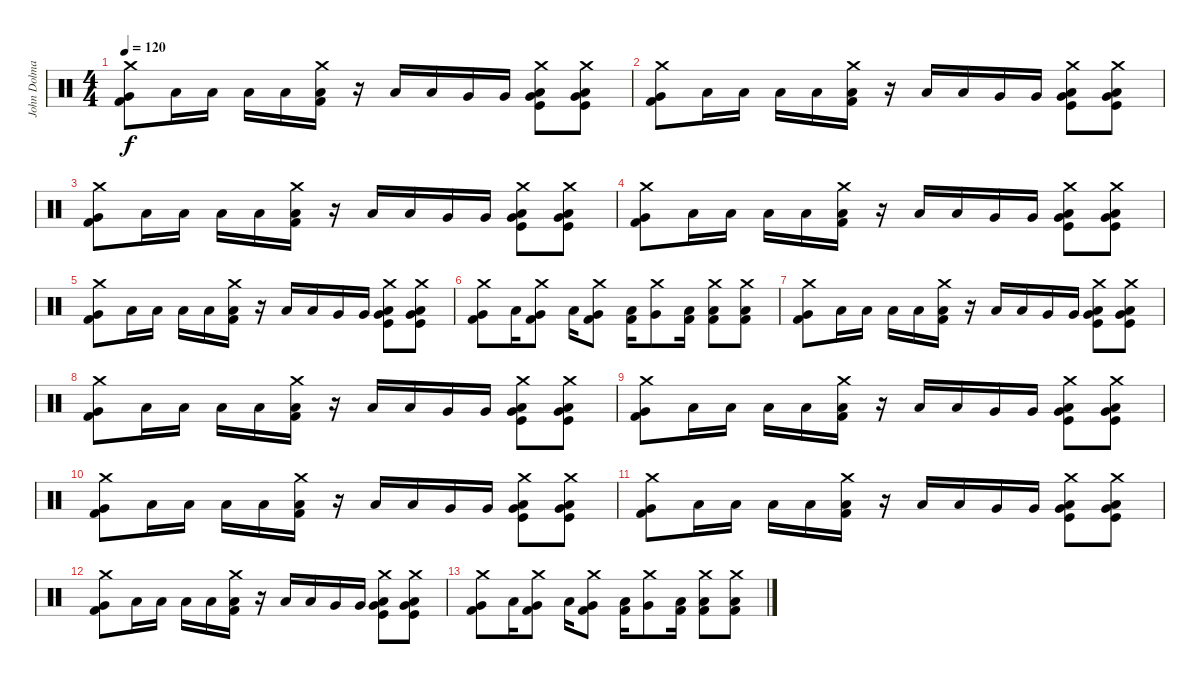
\track ("John Dolmayan" "John Dolma") {instrument percussion}
\staff {score}
\articulation defaults
\ts (4 4)
\tempo 120
\clef neutral
\ks c
("Crash medium (hit)" "Very Low Tom (hit)" "Kick (hit) 2").8{dy f} "Low Tom (hit)".16 "Low Tom (hit)".16 "Low Tom (hit)".16 "Low Tom (hit)".16 ("Crash medium (hit)" "Low Tom (hit)" "Kick (hit) 2").16 r.16 "Low Tom (hit)".16 "Low Tom (hit)".16 "Very Low Tom (hit)".16 "Very Low Tom (hit)".16 ("Crash medium (hit)" "Low Tom (hit)" "Very Low Tom (hit)" "Kick (hit)").8 ("Crash medium (hit)" "Low Tom (hit)" "Very Low Tom (hit)" "Kick (hit)").8 |
("Crash medium (hit)" "Very Low Tom (hit)" "Kick (hit) 2").8 "Low Tom (hit)".16 "Low Tom (hit)".16 "Low Tom (hit)".16 "Low Tom (hit)".16 ("Crash medium (hit)" "Low Tom (hit)" "Kick (hit) 2").16 r.16 "Low Tom (hit)".16 "Low Tom (hit)".16 "Very Low Tom (hit)".16 "Very Low Tom (hit)".16 ("Crash medium (hit)" "Low Tom (hit)" "Very Low Tom (hit)" "Kick (hit)").8 ("Crash medium (hit)" "Low Tom (hit)" "Very Low Tom (hit)" "Kick (hit)").8 |
("Crash medium (hit)" "Very Low Tom (hit)" "Kick (hit) 2").8 "Low Tom (hit)".16 "Low Tom (hit)".16 "Low Tom (hit)".16 "Low Tom (hit)".16 ("Crash medium (hit)" "Low Tom (hit)" "Kick (hit) 2").16 r.16 "Low Tom (hit)".16 "Low Tom (hit)".16 "Very Low Tom (hit)".16 "Very Low Tom (hit)".16 ("Crash medium (hit)" "Low Tom (hit)" "Very Low Tom (hit)" "Kick (hit)").8 ("Crash medium (hit)" "Low Tom (hit)" "Very Low Tom (hit)" "Kick (hit)").8 |
("Crash medium (hit)" "Very Low Tom (hit)" "Kick (hit) 2").8 "Low Tom (hit)".16 "Low Tom (hit)".16 "Low Tom (hit)".16 "Low Tom (hit)".16 ("Crash medium (hit)" "Low Tom (hit)" "Kick (hit) 2").16 r.16 "Low Tom (hit)".16 "Low Tom (hit)".16 "Very Low Tom (hit)".16 "Very Low Tom (hit)".16 ("Crash medium (hit)" "Low Tom (hit)" "Very Low Tom (hit)" "Kick (hit)").8 ("Crash medium (hit)" "Low Tom (hit)" "Very Low Tom (hit)" "Kick (hit)").8 |
("Crash medium (hit)" "Very Low Tom (hit)" "Kick (hit) 2").8 "Low Tom (hit)".16 "Low Tom (hit)".16 "Low Tom (hit)".16 "Low Tom (hit)".16 ("Crash medium (hit)" "Low Tom (hit)" "Kick (hit) 2").16 r.16 "Low Tom (hit)".16 "Low Tom (hit)".16 "Very Low Tom (hit)".16 "Very Low Tom (hit)".16 ("Crash medium (hit)" "Low Tom (hit)" "Very Low Tom (hit)" "Kick (hit)").8 ("Crash medium (hit)" "Low Tom (hit)" "Very Low Tom (hit)" "Kick (hit)").8 |
("Crash medium (hit)" "Very Low Tom (hit)" "Kick (hit) 2").8 "Low Tom (hit)".16 ("Crash medium (hit)" "Very Low Tom (hit)" "Kick (hit) 2").8 "Low Tom (hit)".16 ("Crash medium (hit)" "Very Low Tom (hit)" "Kick (hit) 2").8 ("Low Tom (hit)" "Kick (hit) 2").16 ("Crash medium (hit)" "Very Low Tom (hit)").8 ("Low Tom (hit)" "Kick (hit) 2").16 ("Crash medium (hit)" "Low Tom (hit)" "Kick (hit) 2").8 ("Crash medium (hit)" "Low Tom (hit)" "Kick (hit) 2").8 |
("Crash medium (hit)" "Very Low Tom (hit)" "Kick (hit) 2").8 "Low Tom (hit)".16 "Low Tom (hit)".16 "Low Tom (hit)".16 "Low Tom (hit)".16 ("Crash medium (hit)" "Low Tom (hit)" "Kick (hit) 2").16 r.16 "Low Tom (hit)".16 "Low Tom (hit)".16 "Very Low Tom (hit)".16 "Very Low Tom (hit)".16 ("Crash medium (hit)" "Low Tom (hit)" "Very Low Tom (hit)" "Kick (hit)").8 ("Crash medium (hit)" "Low Tom (hit)" "Very Low Tom (hit)" "Kick (hit)").8 |
("Crash medium (hit)" "Very Low Tom (hit)" "Kick (hit) 2").8 "Low Tom (hit)".16 "Low Tom (hit)".16 "Low Tom (hit)".16 "Low Tom (hit)".16 ("Crash medium (hit)" "Low Tom (hit)" "Kick (hit) 2").16 r.16 "Low Tom (hit)".16 "Low Tom (hit)".16 "Very Low Tom (hit)".16 "Very Low Tom (hit)".16 ("Crash medium (hit)" "Low Tom (hit)" "Very Low Tom (hit)" "Kick (hit)").8 ("Crash medium (hit)" "Low Tom (hit)" "Very Low Tom (hit)" "Kick (hit)").8 |
("Crash medium (hit)" "Very Low Tom (hit)" "Kick (hit) 2").8 "Low Tom (hit)".16 "Low Tom (hit)".16 "Low Tom (hit)".16 "Low Tom (hit)".16 ("Crash medium (hit)" "Low Tom (hit)" "Kick (hit) 2").16 r.16 "Low Tom (hit)".16 "Low Tom (hit)".16 "Very Low Tom (hit)".16 "Very Low Tom (hit)".16 ("Crash medium (hit)" "Low Tom (hit)" "Very Low Tom (hit)" "Kick (hit)").8 ("Crash medium (hit)" "Low Tom (hit)" "Very Low Tom (hit)" "Kick (hit)").8 |
("Crash medium (hit)" "Very Low Tom (hit)" "Kick (hit) 2").8 "Low Tom (hit)".16 "Low Tom (hit)".16 "Low Tom (hit)".16 "Low Tom (hit)".16 ("Crash medium (hit)" "Low Tom (hit)" "Kick (hit) 2").16 r.16 "Low Tom (hit)".16 "Low Tom (hit)".16 "Very Low Tom (hit)".16 "Very Low Tom (hit)".16 ("Crash medium (hit)" "Low Tom (hit)" "Very Low Tom (hit)" "Kick (hit)").8 ("Crash medium (hit)" "Low Tom (hit)" "Very Low Tom (hit)" "Kick (hit)").8 |
("Crash medium (hit)" "Very Low Tom (hit)" "Kick (hit) 2").8 "Low Tom (hit)".16 "Low Tom (hit)".16 "Low Tom (hit)".16 "Low Tom (hit)".16 ("Crash medium (hit)" "Low Tom (hit)" "Kick (hit) 2").16 r.16 "Low Tom (hit)".16 "Low Tom (hit)".16 "Very Low Tom (hit)".16 "Very Low Tom (hit)".16 ("Crash medium (hit)" "Low Tom (hit)" "Very Low Tom (hit)" "Kick (hit)").8 ("Crash medium (hit)" "Low Tom (hit)" "Very Low Tom (hit)" "Kick (hit)").8 |
("Crash medium (hit)" "Very Low Tom (hit)" "Kick (hit) 2").8 "Low Tom (hit)".16 "Low Tom (hit)".16 "Low Tom (hit)".16 "Low Tom (hit)".16 ("Crash medium (hit)" "Low Tom (hit)" "Kick (hit) 2").16 r.16 "Low Tom (hit)".16 "Low Tom (hit)".16 "Very Low Tom (hit)".16 "Very Low Tom (hit)".16 ("Crash medium (hit)" "Low Tom (hit)" "Very Low Tom (hit)" "Kick (hit)").8 ("Crash medium (hit)" "Low Tom (hit)" "Very Low Tom (hit)" "Kick (hit)").8 |
("Crash medium (hit)" "Very Low Tom (hit)" "Kick (hit) 2").8 "Low Tom (hit)".16 ("Crash medium (hit)" "Very Low Tom (hit)" "Kick (hit) 2").8 "Low Tom (hit)".16 ("Crash medium (hit)" "Very Low Tom (hit)" "Kick (hit) 2").8 ("Low Tom (hit)" "Kick (hit) 2").16 ("Crash medium (hit)" "Very Low Tom (hit)").8 ("Low Tom (hit)" "Kick (hit) 2").16 ("Crash medium (hit)" "Low Tom (hit)" "Kick (hit) 2").8 ("Crash medium (hit)" "Low Tom (hit)" "Kick (hit) 2").8
